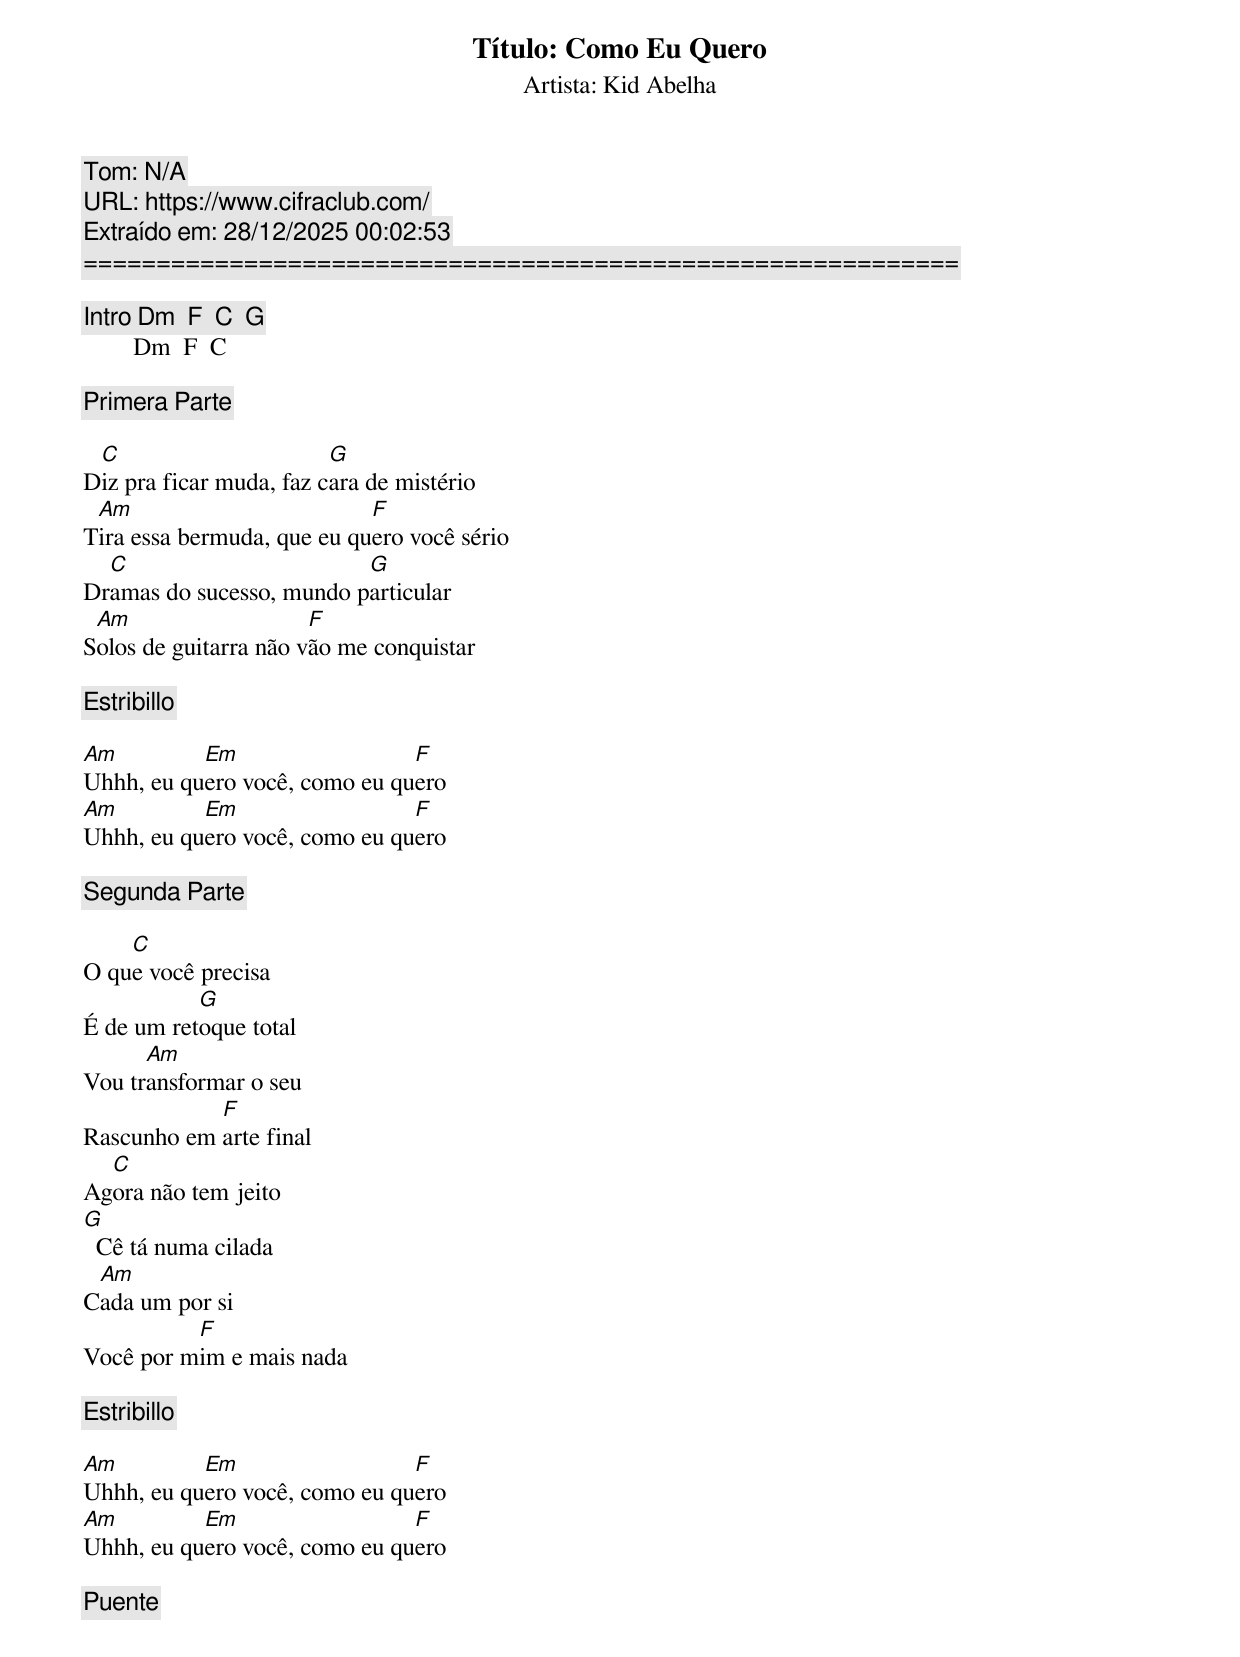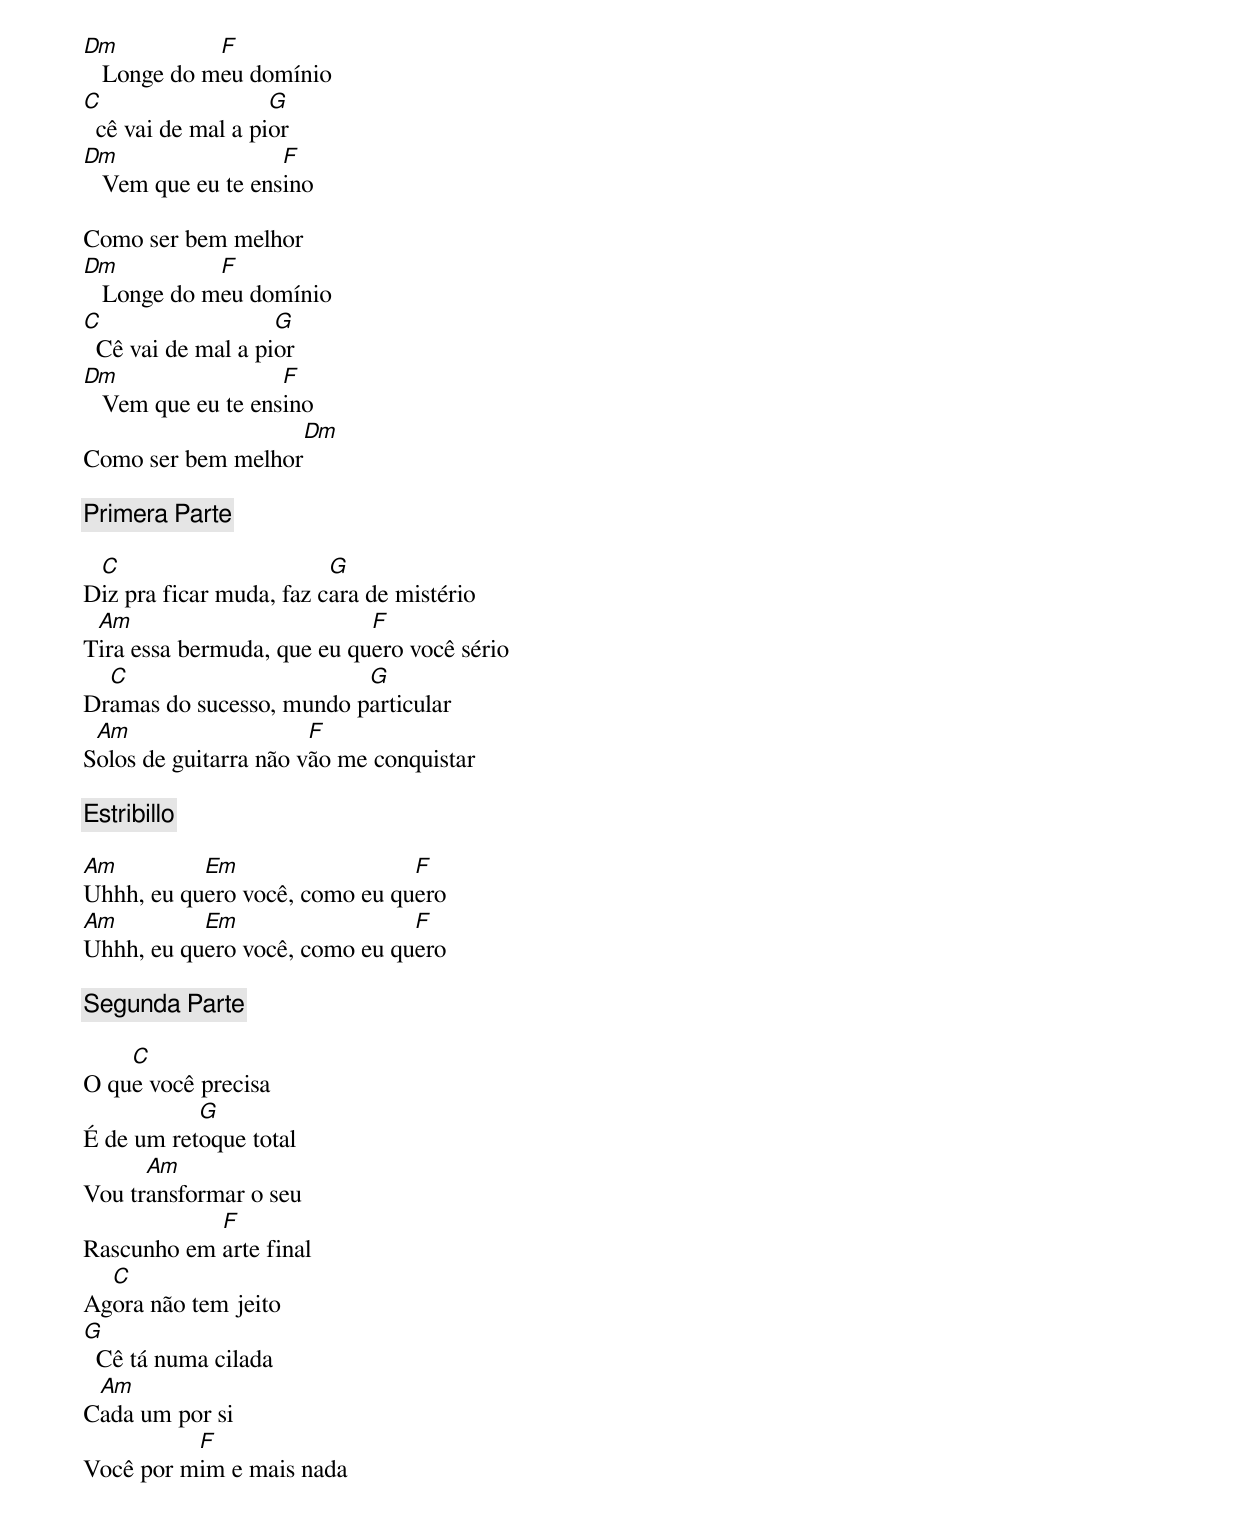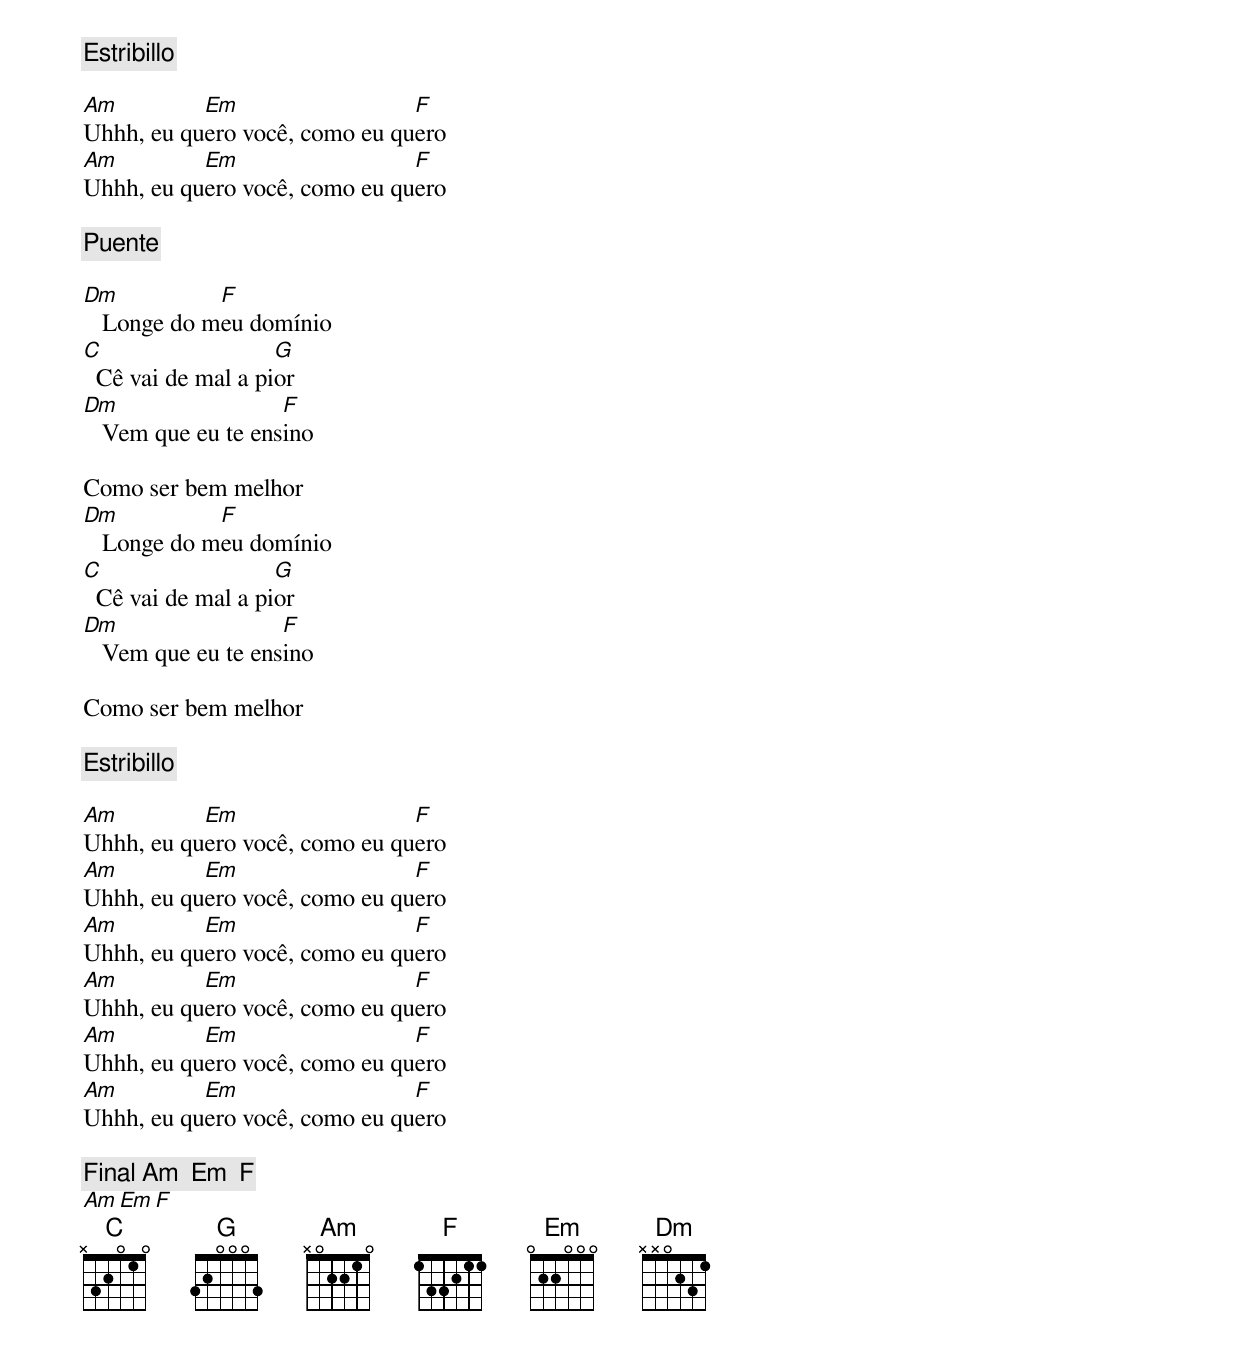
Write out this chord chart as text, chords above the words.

Título: Como Eu Quero
Artista: Kid Abelha
Tom: N/A
URL: https://www.cifraclub.com/
Extraído em: 28/12/2025 00:02:53
============================================================

[Intro] Dm  F  C  G
        Dm  F  C

[Primera Parte]

 C                       G
Diz pra ficar muda, faz cara de mistério
 Am                         F
Tira essa bermuda, que eu quero você sério
  C                       G
Dramas do sucesso, mundo particular
 Am                    F
Solos de guitarra não vão me conquistar

[Estribillo]

Am         Em                  F
Uhhh, eu quero você, como eu quero
Am         Em                  F
Uhhh, eu quero você, como eu quero

[Segunda Parte]

    C
O que você precisa
           G
É de um retoque total
      Am
Vou transformar o seu
            F
Rascunho em arte final
  C
Agora não tem jeito
G
  Cê tá numa cilada
 Am
Cada um por si
          F
Você por mim e mais nada

[Estribillo]

Am         Em                  F
Uhhh, eu quero você, como eu quero
Am         Em                  F
Uhhh, eu quero você, como eu quero

[Puente]

Dm           F
   Longe do meu domínio
C                   G
  cê vai de mal a pior
Dm                  F
   Vem que eu te ensino

Como ser bem melhor
Dm           F
   Longe do meu domínio
C                   G
  Cê vai de mal a pior
Dm                  F
   Vem que eu te ensino
                    Dm
Como ser bem melhor

[Primera Parte]

 C                       G
Diz pra ficar muda, faz cara de mistério
 Am                         F
Tira essa bermuda, que eu quero você sério
  C                       G
Dramas do sucesso, mundo particular
 Am                    F
Solos de guitarra não vão me conquistar

[Estribillo]

Am         Em                  F
Uhhh, eu quero você, como eu quero
Am         Em                  F
Uhhh, eu quero você, como eu quero

[Segunda Parte]

    C
O que você precisa
           G
É de um retoque total
      Am
Vou transformar o seu
            F
Rascunho em arte final
  C
Agora não tem jeito
G
  Cê tá numa cilada
 Am
Cada um por si
          F
Você por mim e mais nada

[Estribillo]

Am         Em                  F
Uhhh, eu quero você, como eu quero
Am         Em                  F
Uhhh, eu quero você, como eu quero

[Puente]

Dm           F
   Longe do meu domínio
C                   G
  Cê vai de mal a pior
Dm                  F
   Vem que eu te ensino

Como ser bem melhor
Dm           F
   Longe do meu domínio
C                   G
  Cê vai de mal a pior
Dm                  F
   Vem que eu te ensino

Como ser bem melhor

[Estribillo]

Am         Em                  F
Uhhh, eu quero você, como eu quero
Am         Em                  F
Uhhh, eu quero você, como eu quero
Am         Em                  F
Uhhh, eu quero você, como eu quero
Am         Em                  F
Uhhh, eu quero você, como eu quero
Am         Em                  F
Uhhh, eu quero você, como eu quero
Am         Em                  F
Uhhh, eu quero você, como eu quero

[Final] Am  Em  F
        Am  Em  F
